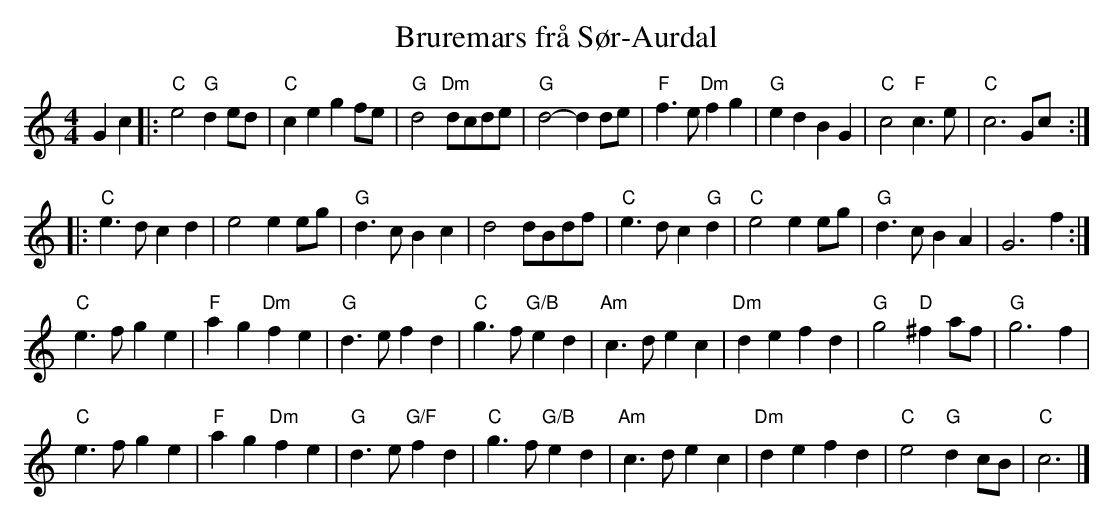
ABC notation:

X:1
T:Bruremars frå Sør-Aurdal
L:1/4
M:4/4
K:C
V:1
G c |: "C" e2 "G" d e/d/ | "C" c e g f/e/ | "G" d2 "Dm" d/c/d/e/ |  "G" d2- d d/e/ | "F" f3/2 e/ "Dm" f g | "G" e d B G | "C" c2 "F" c3/2 e/ |  "C" c3 G/c/ :|
|:"C" e3/2 d/ c d | e2 e e/g/ | "G" d3/2 c/ B c |  d2 d/B/d/f/ | "C" e3/2 d/ c "G" d | "C" e2 e e/g/ | "G" d3/2 c/ B A |  G3 f :|
"C" e3/2 f/ g e | "F" a g "Dm" f e | "G" d3/2 e/ f d |  "C" g3/2 f/ "G/B" e d | "Am" c3/2 d/ e c | "Dm" d e f d | "G" g2 "D" ^f a/f/ |  "G" g3 f |
"C" e3/2 f/ g e | "F" a g "Dm" f e | "G" d3/2 e/ "G/F" f d |  "C" g3/2 f/ "G/B" e d | "Am" c3/2 d/ e c | "Dm" d e f d | "C" e2 "G" d c/B/ |  "C" c3 |]
